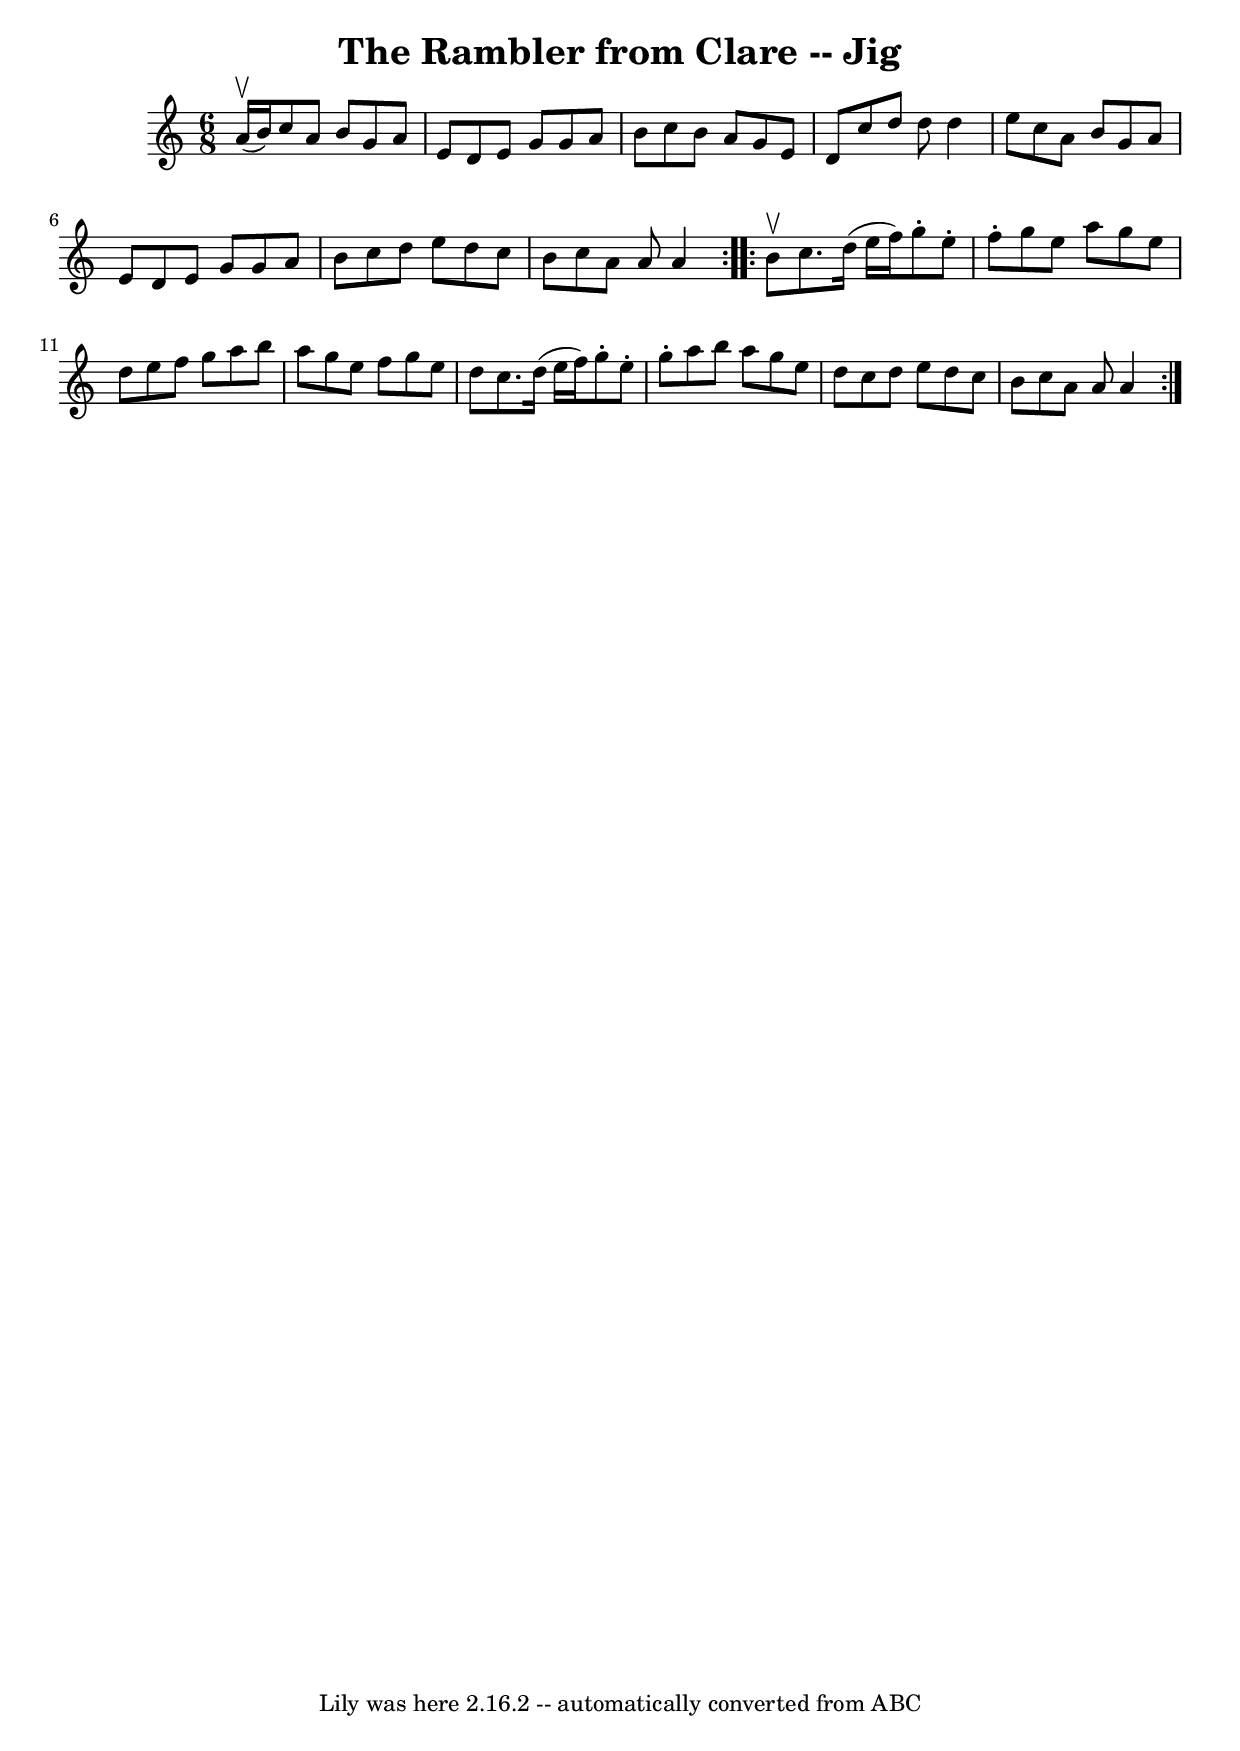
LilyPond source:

\version "2.16.2"
\include "Mammoth.ily"
\header {
  %% book = "Ryan's Mammoth Collection"
  crossRefNumber = "1"
  footnotes = "\\\\88 454"
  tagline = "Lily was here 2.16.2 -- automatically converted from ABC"
  title = "The Rambler from Clare -- Jig"

}
voicedefault =  {



  \repeat volta 2 {

    \time 6/8 
    \key a \minor
    a'16^\upbow(b'16) |
    c''8 a'8    
    b'8 g'8 a'8 e'8    |
    d'8 e'8 g'8 g'8 a'8 b'8   
    |
    c''8 b'8 a'8 g'8 e'8 d'8    |
    c''8 d''8  
    d''8 d''4 e''8    |
    c''8 a'8 b'8 g'8 a'8 e'8  
    |
    d'8 e'8 g'8 g'8 a'8 b'8    |
    c''8 d''8  
    e''8 d''8 c''8 b'8    |
    c''8 a'8 a'8 a'4  
  }     

  \repeat volta 2 {
    b'8^\upbow |
    c''8. d''16 (e''16 f''16) g''8-. e''8-. f''8-.   |
    g''8 e''8 a''8 g''8    
    e''8 d''8    |
    e''8 f''8 g''8 a''8 b''8 a''8    
    |
    g''8 e''8 f''8 g''8 e''8 d''8    |
    c''8.   
    d''16 (e''16 f''16) g''8-. e''8-. g''8-.   |
    a''8   
    b''8 a''8 g''8 e''8 d''8    |
    c''8 d''8 e''8    
    d''8 c''8 b'8    |
    c''8 a'8 a'8 a'4  
  }   

}

\score{
  <<

    \context Staff="default"
    {
      \voicedefault 
      
    }

  >>
  \layout {
    
  }
  \midi {
  }

}
